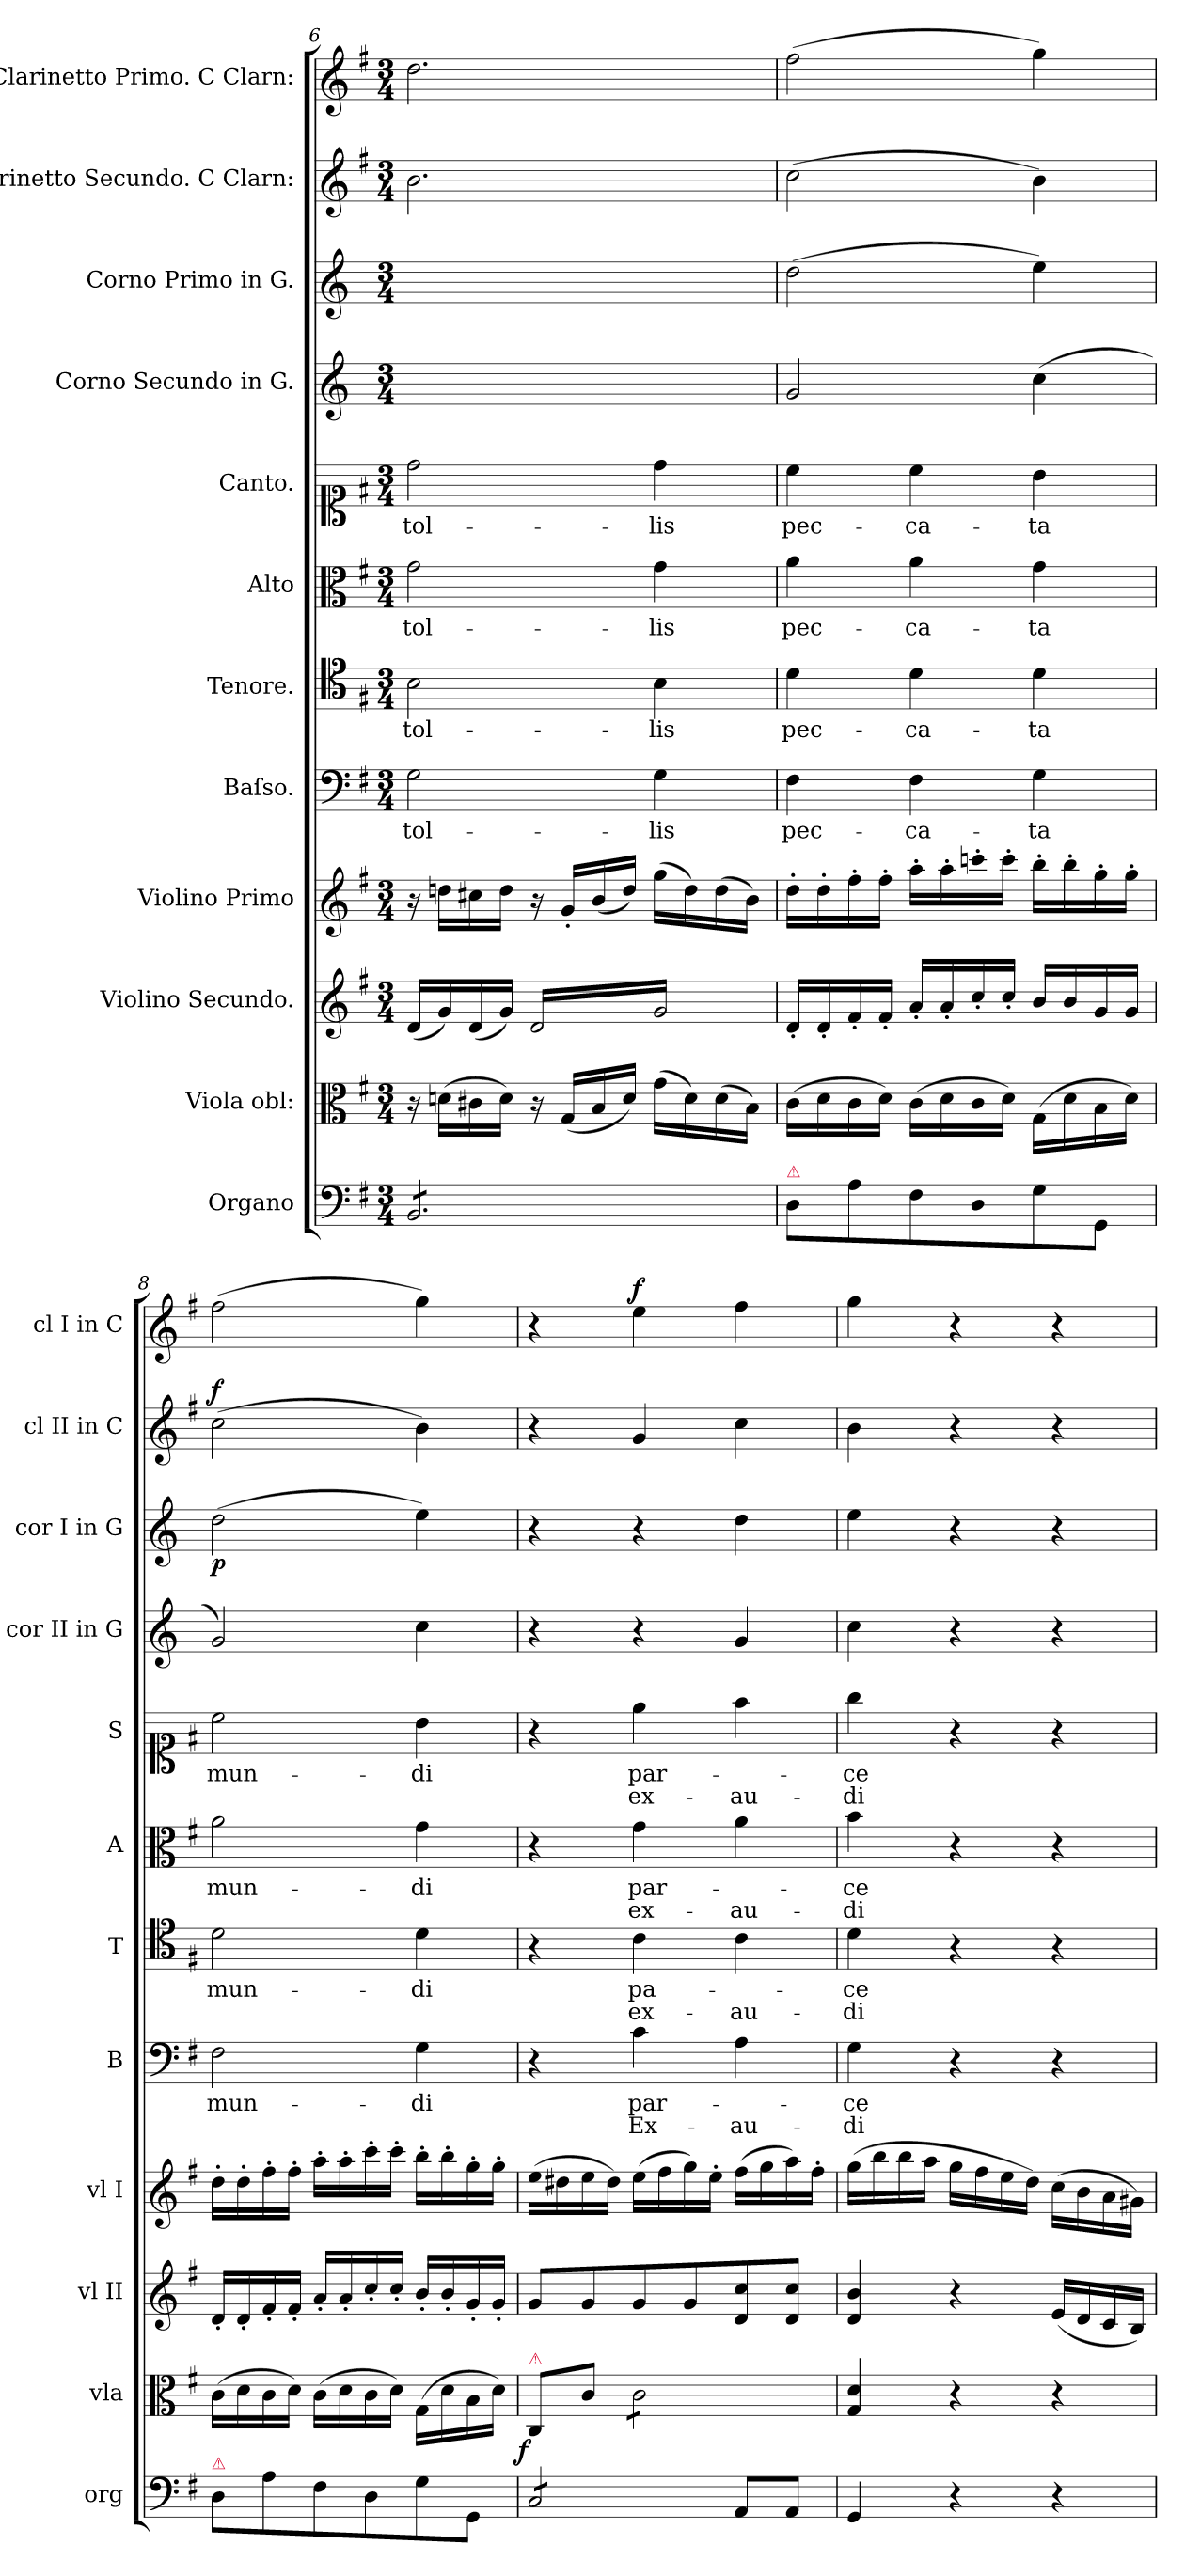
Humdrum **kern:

**kern	**dynam	**kern	**dynam	**kern	**dynam	**kern	**dynam	**kern	**text	**text	**dynam	**kern	**text	**text	**dynam	**kern	**text	**text	**kern	**text	**text	**kern	**kern	**dynam	**kern	**dynam	**kern	**dynam
*part12	*part12	*part11	*part11	*part10	*part10	*part9	*part9	*part8	*part8	*part8	*part8	*part7	*part7	*part7	*part7	*part6	*part6	*part6	*part5	*part5	*part5	*part4	*part3	*part3	*part2	*part2	*part1	*part1
*staff12	*staff12	*staff11	*staff11	*staff10	*staff10	*staff9	*staff9	*staff8	*staff8	*staff8	*staff8	*staff7	*staff7	*staff7	*staff7	*staff6	*staff6	*staff6	*staff5	*staff5	*staff5	*staff4	*staff3	*staff3	*staff2	*staff2	*staff1	*staff1
*I"Organo	*	*I"Viola obl:	*	*I"Violino Secundo.	*	*I"Violino Primo	*	*I"Baſso.	*	*	*	*I"Tenore.	*	*	*	*I"Alto	*	*	*I"Canto.	*	*	*I"Corno Secundo in G.	*I"Corno Primo in G.	*	*I"Clarinetto Secundo. C Clarn:	*	*I"Clarinetto Primo. C Clarn:	*
*I'org	*	*I'vla	*	*I'vl II	*	*I'vl I	*	*I'B	*	*	*	*I'T	*	*	*	*I'A	*	*	*I'S	*	*	*I'cor II in G	*I'cor I in G	*	*I'cl II in C	*	*I'cl I in C	*
*clefF4	*	*clefC3	*	*clefG2	*	*clefG2	*	*clefF4	*	*	*	*clefC4	*	*	*	*clefC3	*	*	*clefC1	*	*	*clefG2	*clefG2	*	*clefG2	*	*clefG2	*
*	*	*	*	*	*	*	*	*	*	*	*	*	*	*	*	*	*	*	*	*	*	*ITrd3c5	*ITrd3c5	*	*	*	*	*
*k[f#]	*	*k[f#]	*	*k[f#]	*	*k[f#]	*	*k[f#]	*	*	*	*k[f#]	*	*	*	*k[f#]	*	*	*k[f#]	*	*	*k[f#]	*k[f#]	*	*k[f#]	*	*k[f#]	*
*G:	*	*G:	*	*G:	*	*G:	*	*G:	*	*	*	*G:	*	*	*	*G:	*	*	*G:	*	*	*G:	*G:	*	*G:	*	*G:	*
*M3/4	*	*M3/4	*	*M3/4	*	*M3/4	*	*M3/4	*	*	*	*M3/4	*	*	*	*M3/4	*	*	*M3/4	*	*	*M3/4	*M3/4	*	*M3/4	*	*M3/4	*
=6	=6	=6	=6	=6	=6	=6	=6	=6	=6	=6	=6	=6	=6	=6	=6	=6	=6	=6	=6	=6	=6	=6	=6	=6	=6	=6	=6	=6
*tremolo	*	*	*	*	*	*	*	*	*	*	*	*	*	*	*	*	*	*	*	*	*	*	*	*	*	*	*	*
8BB/L	.	16r	.	(16d/LL	.	16r	.	2G\	tol-	.	.	2B\	tol-	.	.	2g\	tol-	.	2dd\	tol-	.	2.ryy	2.ryy	.	2.b\	.	2.dd\	.
.	.	(16dn\LL	.	16g/)	.	16ddn\LL	.	.	.	.	.	.	.	.	.	.	.	.	.	.	.	.	.	.	.	.	.	.
8BB/	.	16c#X\	.	(16d/	.	16cc#X\	.	.	.	.	.	.	.	.	.	.	.	.	.	.	.	.	.	.	.	.	.	.
.	.	16d\JJ)	.	16g/JJ)	.	16dd\JJ	.	.	.	.	.	.	.	.	.	.	.	.	.	.	.	.	.	.	.	.	.	.
*	*	*	*	*tremolo	*	*	*	*	*	*	*	*	*	*	*	*	*	*	*	*	*	*	*	*	*	*	*	*
8BB/	.	16r	.	(16d/LL	.	16r	.	.	.	.	.	.	.	.	.	.	.	.	.	.	.	.	.	.	.	.	.	.
.	.	(16G/LL	.	16g/)	.	16g'/LL	.	.	.	.	.	.	.	.	.	.	.	.	.	.	.	.	.	.	.	.	.	.
8BB/	.	16B/	.	16d/	.	(16b/	.	.	.	.	.	.	.	.	.	.	.	.	.	.	.	.	.	.	.	.	.	.
.	.	16d/JJ)	.	16g/)	.	16dd/JJ)	.	.	.	.	.	.	.	.	.	.	.	.	.	.	.	.	.	.	.	.	.	.
8BB/	.	(16g\LL	.	16d/	.	(16gg\LL	.	4G\	-lis	.	.	4B\	-lis	.	.	4g\	-lis	.	4dd\	-lis	.	.	.	.	.	.	.	.
.	.	16d\)	.	16g/)	.	16dd\)	.	.	.	.	.	.	.	.	.	.	.	.	.	.	.	.	.	.	.	.	.	.
8BB/J	.	(16d\	.	16d/	.	(16dd\	.	.	.	.	.	.	.	.	.	.	.	.	.	.	.	.	.	.	.	.	.	.
*Xtremolo	*	*	*	*	*	*	*	*	*	*	*	*	*	*	*	*	*	*	*	*	*	*	*	*	*	*	*	*
.	.	16B\JJ)	.	16g/)JJ	.	16b\JJ)	.	.	.	.	.	.	.	.	.	.	.	.	.	.	.	.	.	.	.	.	.	.
*	*	*	*	*Xtremolo	*	*	*	*	*	*	*	*	*	*	*	*	*	*	*	*	*	*	*	*	*	*	*	*
=7	=7	=7	=7	=7	=7	=7	=7	=7	=7	=7	=7	=7	=7	=7	=7	=7	=7	=7	=7	=7	=7	=7	=7	=7	=7	=7	=7	=7
!LO:TX:a:color=crimson:t=⚠	!	!	!	!	!	!	!	!	!	!	!	!	!	!	!	!	!	!	!	!	!	!	!	!	!	!	!	!
!	!	!	!	!	!	!	!	!	!	!	!	!	!	!	!	!	!	!	!	!	!	!	!	!	!	!LO:DY:a	!	!LO:DY:b
8D\L	.	(16c\LL	.	16d'/LL	.	16dd'\LL	.	4F#\	pec-	.	.	4d\	pec-	.	.	4a\	pec-	.	4cc\	pec-	.	2d/	(2a\	.	(2cc\	pi.	(2ff#\	pia
.	.	16d\	.	16d'/	.	16dd'\	.	.	.	.	.	.	.	.	.	.	.	.	.	.	.	.	.	.	.	.	.	.
8A\	.	16c\	.	16f#'/	.	16ff#'\	.	.	.	.	.	.	.	.	.	.	.	.	.	.	.	.	.	.	.	.	.	.
.	.	16d\JJ)	.	16f#'/JJ	.	16ff#'\JJ	.	.	.	.	.	.	.	.	.	.	.	.	.	.	.	.	.	.	.	.	.	.
8F#\	.	(16c\LL	.	16a'/LL	.	16aa'\LL	.	4F#\	-ca-	.	.	4d\	-ca-	.	.	4a\	-ca-	.	4cc\	-ca-	.	.	.	.	.	.	.	.
.	.	16d\	.	16a'/	.	16aa'\	.	.	.	.	.	.	.	.	.	.	.	.	.	.	.	.	.	.	.	.	.	.
8D\	.	16c\	.	16cc'/	.	16cccn'\	.	.	.	.	.	.	.	.	.	.	.	.	.	.	.	.	.	.	.	.	.	.
.	.	16d\JJ)	.	16cc'/JJ	.	16ccc'\JJ	.	.	.	.	.	.	.	.	.	.	.	.	.	.	.	.	.	.	.	.	.	.
8G\	.	(16G\LL	.	16b/LL	.	16bb'\LL	.	4G\	-ta	.	.	4d\	-ta	.	.	4g\	-ta	.	4b\	-ta	.	(4g\	4b\)	.	4b\)	.	4gg\)	.
.	.	16d\	.	16b/	.	16bb'\	.	.	.	.	.	.	.	.	.	.	.	.	.	.	.	.	.	.	.	.	.	.
8GG/J	.	16B\	.	16g/	.	16gg'\	.	.	.	.	.	.	.	.	.	.	.	.	.	.	.	.	.	.	.	.	.	.
.	.	16d\JJ)	.	16g/JJ	.	16gg'\JJ	.	.	.	.	.	.	.	.	.	.	.	.	.	.	.	.	.	.	.	.	.	.
=8	=8	=8	=8	=8	=8	=8	=8	=8	=8	=8	=8	=8	=8	=8	=8	=8	=8	=8	=8	=8	=8	=8	=8	=8	=8	=8	=8	=8
!LO:TX:a:color=crimson:t=⚠	!	!	!	!	!	!	!	!	!	!	!	!	!	!	!	!	!	!	!	!	!	!	!	!	!	!	!	!
!	!LO:DY:b	!	!LO:DY:b	!	!LO:DY:a	!	!LO:DY:b	!	!	!	!LO:DY:a	!	!	!	!LO:DY:a	!	!	!	!	!	!	!	!	!LO:DY:b	!	!LO:DY:a	!	!
8D\L	pia	(16c\LL	pia	16d'/LL	pia	16dd'\LL	piano	2F#\	mun-	.	pia	2d\	mun-	.	pia	2a\	mun-	.	2cc\	mun-	.	2d/)	(2a\	p.	(2cc\	f.	(2ff#\	.
.	.	16d\	.	16d'/	.	16dd'\	.	.	.	.	.	.	.	.	.	.	.	.	.	.	.	.	.	.	.	.	.	.
8A\	.	16c\	.	16f#'/	.	16ff#'\	.	.	.	.	.	.	.	.	.	.	.	.	.	.	.	.	.	.	.	.	.	.
.	.	16d\JJ)	.	16f#'/JJ	.	16ff#'\JJ	.	.	.	.	.	.	.	.	.	.	.	.	.	.	.	.	.	.	.	.	.	.
8F#\	.	(16c\LL	.	16a'/LL	.	16aa'\LL	.	.	.	.	.	.	.	.	.	.	.	.	.	.	.	.	.	.	.	.	.	.
.	.	16d\	.	16a'/	.	16aa'\	.	.	.	.	.	.	.	.	.	.	.	.	.	.	.	.	.	.	.	.	.	.
8D\	.	16c\	.	16cc'/	.	16ccc'\	.	.	.	.	.	.	.	.	.	.	.	.	.	.	.	.	.	.	.	.	.	.
.	.	16d\JJ)	.	16cc'/JJ	.	16ccc'\JJ	.	.	.	.	.	.	.	.	.	.	.	.	.	.	.	.	.	.	.	.	.	.
8G\	.	(16G\LL	.	16b'/LL	.	16bb'\LL	.	4G\	-di	.	.	4d\	-di	.	.	4g\	-di	.	4b\	-di	.	4g\	4b\)	.	4b\)	.	4gg\)	.
.	.	16d\	.	16b'/	.	16bb'\	.	.	.	.	.	.	.	.	.	.	.	.	.	.	.	.	.	.	.	.	.	.
8GG/J	.	16B\	.	16g'/	.	16gg'\	.	.	.	.	.	.	.	.	.	.	.	.	.	.	.	.	.	.	.	.	.	.
.	.	16d\JJ)	.	16g'/JJ	.	16gg'\JJ	.	.	.	.	.	.	.	.	.	.	.	.	.	.	.	.	.	.	.	.	.	.
=9	=9	=9	=9	=9	=9	=9	=9	=9	=9	=9	=9	=9	=9	=9	=9	=9	=9	=9	=9	=9	=9	=9	=9	=9	=9	=9	=9	=9
!	!	!LO:TX:a:color=crimson:t=⚠	!	!	!	!	!	!	!	!	!	!	!	!	!	!	!	!	!	!	!	!	!	!	!	!	!	!
!	!LO:DY:b	!	!LO:DY:b:rj	!	!LO:DY:a	!	!LO:DY:b	!	!	!	!LO:DY:a	!	!	!	!	!	!	!	!	!	!	!	!	!	!	!	!	!
*tremolo	*	*	*	*	*	*	*	*	*	*	*	*	*	*	*	*	*	*	*	*	*	*	*	*	*	*	*	*
8C/L	for	8C/L	f	8g/L	forto	(16ee\LL	forto	4r	.	.	fort	4r	.	.	.	4r	.	.	4r	.	.	4r	4r	.	4r	.	4r	.
.	.	.	.	.	.	16dd#X\	.	.	.	.	.	.	.	.	.	.	.	.	.	.	.	.	.	.	.	.	.	.
8C/	.	8c\J	.	8g\	.	16ee\	.	.	.	.	.	.	.	.	.	.	.	.	.	.	.	.	.	.	.	.	.	.
.	.	.	.	.	.	16dd#\JJ)	.	.	.	.	.	.	.	.	.	.	.	.	.	.	.	.	.	.	.	.	.	.
!	!	!	!	!	!	!	!	!	!	!	!	!	!	!	!LO:DY:a	!	!	!	!	!	!	!	!	!	!	!	!	!LO:DY:a
*	*	*tremolo	*	*	*	*	*	*	*	*	*	*	*	*	*	*	*	*	*	*	*	*	*	*	*	*	*	*
8C/	.	8c\L	.	8g/	.	(16ee\LL	.	4c\	par-	Ex-	.	4c\	pa-	ex-	forto	4g\	par-	ex-	4ee\	par-	ex-	4r	4r	.	4g/	.	4ee\	f
.	.	.	.	.	.	16ff#\	.	.	.	.	.	.	.	.	.	.	.	.	.	.	.	.	.	.	.	.	.	.
8C/J	.	8c\	.	8g/	.	16gg\)	.	.	.	.	.	.	.	.	.	.	.	.	.	.	.	.	.	.	.	.	.	.
*Xtremolo	*	*	*	*	*	*	*	*	*	*	*	*	*	*	*	*	*	*	*	*	*	*	*	*	*	*	*	*
.	.	.	.	.	.	16ee'\JJ	.	.	.	.	.	.	.	.	.	.	.	.	.	.	.	.	.	.	.	.	.	.
8AA/L	.	8c\	.	8d/ 8cc/	.	(16ff#\LL	.	4A\	.	-au-	.	4c\	.	-au-	.	4a\	.	-au-	4ff#\	.	-au-	4d/	4a\	.	4cc\	.	4ff#\	.
.	.	.	.	.	.	16gg\	.	.	.	.	.	.	.	.	.	.	.	.	.	.	.	.	.	.	.	.	.	.
8AA/J	.	8c\J	.	8d/ 8cc/J	.	16aa\)	.	.	.	.	.	.	.	.	.	.	.	.	.	.	.	.	.	.	.	.	.	.
*	*	*Xtremolo	*	*	*	*	*	*	*	*	*	*	*	*	*	*	*	*	*	*	*	*	*	*	*	*	*	*
.	.	.	.	.	.	16ff#'\JJ	.	.	.	.	.	.	.	.	.	.	.	.	.	.	.	.	.	.	.	.	.	.
=10	=10	=10	=10	=10	=10	=10	=10	=10	=10	=10	=10	=10	=10	=10	=10	=10	=10	=10	=10	=10	=10	=10	=10	=10	=10	=10	=10	=10
!	!	!	!	!	!LO:DY:a	!	!LO:DY:b	!	!	!	!	!	!	!	!	!	!	!	!	!	!	!	!	!	!	!	!	!
4GG/	.	4G/ 4d/	.	4d/ 4b/	pia	(16gg\LL	piano	4G\	-ce	-di	.	4d\	-ce	-di	.	4b\	-ce	-di	4gg\	-ce	-di	4g\	4b\	.	4b\	.	4gg\	.
.	.	.	.	.	.	16bb\	.	.	.	.	.	.	.	.	.	.	.	.	.	.	.	.	.	.	.	.	.	.
.	.	.	.	.	.	16bb\	.	.	.	.	.	.	.	.	.	.	.	.	.	.	.	.	.	.	.	.	.	.
.	.	.	.	.	.	16aa\JJ	.	.	.	.	.	.	.	.	.	.	.	.	.	.	.	.	.	.	.	.	.	.
4r	.	4r	.	4r	.	16gg\LL	.	4r	.	.	.	4r	.	.	.	4r	.	.	4r	.	.	4r	4r	.	4r	.	4r	.
.	.	.	.	.	.	16ff#\	.	.	.	.	.	.	.	.	.	.	.	.	.	.	.	.	.	.	.	.	.	.
.	.	.	.	.	.	16ee\	.	.	.	.	.	.	.	.	.	.	.	.	.	.	.	.	.	.	.	.	.	.
.	.	.	.	.	.	16dd\JJ)	.	.	.	.	.	.	.	.	.	.	.	.	.	.	.	.	.	.	.	.	.	.
4r	.	4r	.	(16e/LL	.	(16cc\LL	.	4r	.	.	.	4r	.	.	.	4r	.	.	4r	.	.	4r	4r	.	4r	.	4r	.
.	.	.	.	16d/	.	16b\	.	.	.	.	.	.	.	.	.	.	.	.	.	.	.	.	.	.	.	.	.	.
.	.	.	.	16c/	.	16a\	.	.	.	.	.	.	.	.	.	.	.	.	.	.	.	.	.	.	.	.	.	.
.	.	.	.	16B/JJ)	.	16g#X\JJ)	.	.	.	.	.	.	.	.	.	.	.	.	.	.	.	.	.	.	.	.	.	.
=	=	=	=	=	=	=	=	=	=	=	=	=	=	=	=	=	=	=	=	=	=	=	=	=	=	=	=	=
*-	*-	*-	*-	*-	*-	*-	*-	*-	*-	*-	*-	*-	*-	*-	*-	*-	*-	*-	*-	*-	*-	*-	*-	*-	*-	*-	*-	*-
